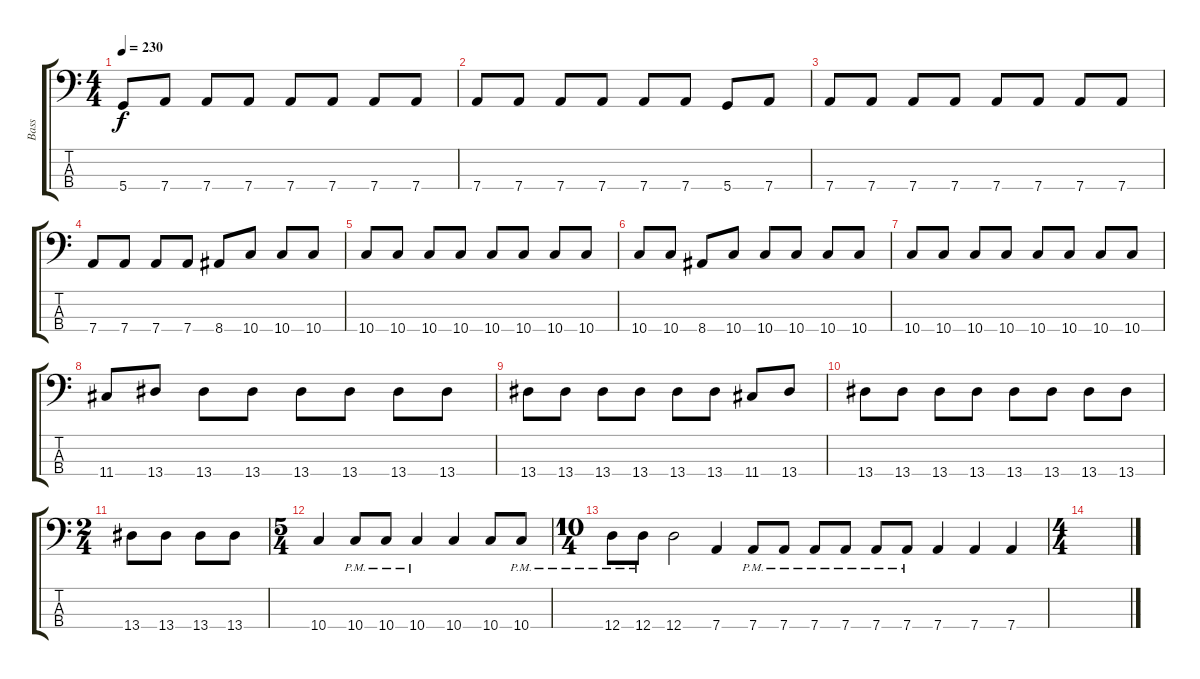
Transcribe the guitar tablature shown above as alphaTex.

\track ("Bass" "Bass") {instrument electricbasspick}
\staff {score tabs}
\tuning (G2 D2 A1 D1) {hide}
\ts (4 4)
\tempo 230
\clef f4
\ks c
5.4.8{dy f volume 12} 7.4.8 7.4.8 7.4.8 7.4.8 7.4.8 7.4.8 7.4.8 |
7.4.8 7.4.8 7.4.8 7.4.8 7.4.8 7.4.8 5.4.8 7.4.8 |
7.4.8 7.4.8 7.4.8 7.4.8 7.4.8 7.4.8 7.4.8 7.4.8 |
7.4.8 7.4.8 7.4.8 7.4.8 8.4.8 10.4.8 10.4.8 10.4.8 |
10.4.8{volume 7} 10.4.8 10.4.8 10.4.8 10.4.8 10.4.8 10.4.8 10.4.8 |
10.4.8 10.4.8 8.4.8 10.4.8 10.4.8 10.4.8 10.4.8 10.4.8 |
10.4.8 10.4.8 10.4.8 10.4.8 10.4.8 10.4.8 10.4.8 10.4.8 |
11.4.8 13.4.8 13.4.8 13.4.8 13.4.8 13.4.8 13.4.8 13.4.8 |
13.4.8{volume 3} 13.4.8 13.4.8 13.4.8 13.4.8 13.4.8 11.4.8 13.4.8 |
13.4.8 13.4.8 13.4.8 13.4.8 13.4.8 13.4.8 13.4.8 13.4.8 |
\ts (2 4)
13.4.8 13.4.8 13.4.8 13.4.8 |
\ts (5 4)
10.4.4 10.4{pm}.8 10.4{pm}.8 10.4{pm}.4 10.4.4 10.4.8 10.4{pm}.8 |
\ts (10 4)
12.4{pm}.8 12.4{pm}.8 12.4.2 7.4.4 7.4{pm}.8 7.4{pm}.8 7.4{pm}.8 7.4{pm}.8 7.4{pm}.8 7.4{pm}.8 7.4.4 7.4.4 7.4.4 |
\ts (4 4)
